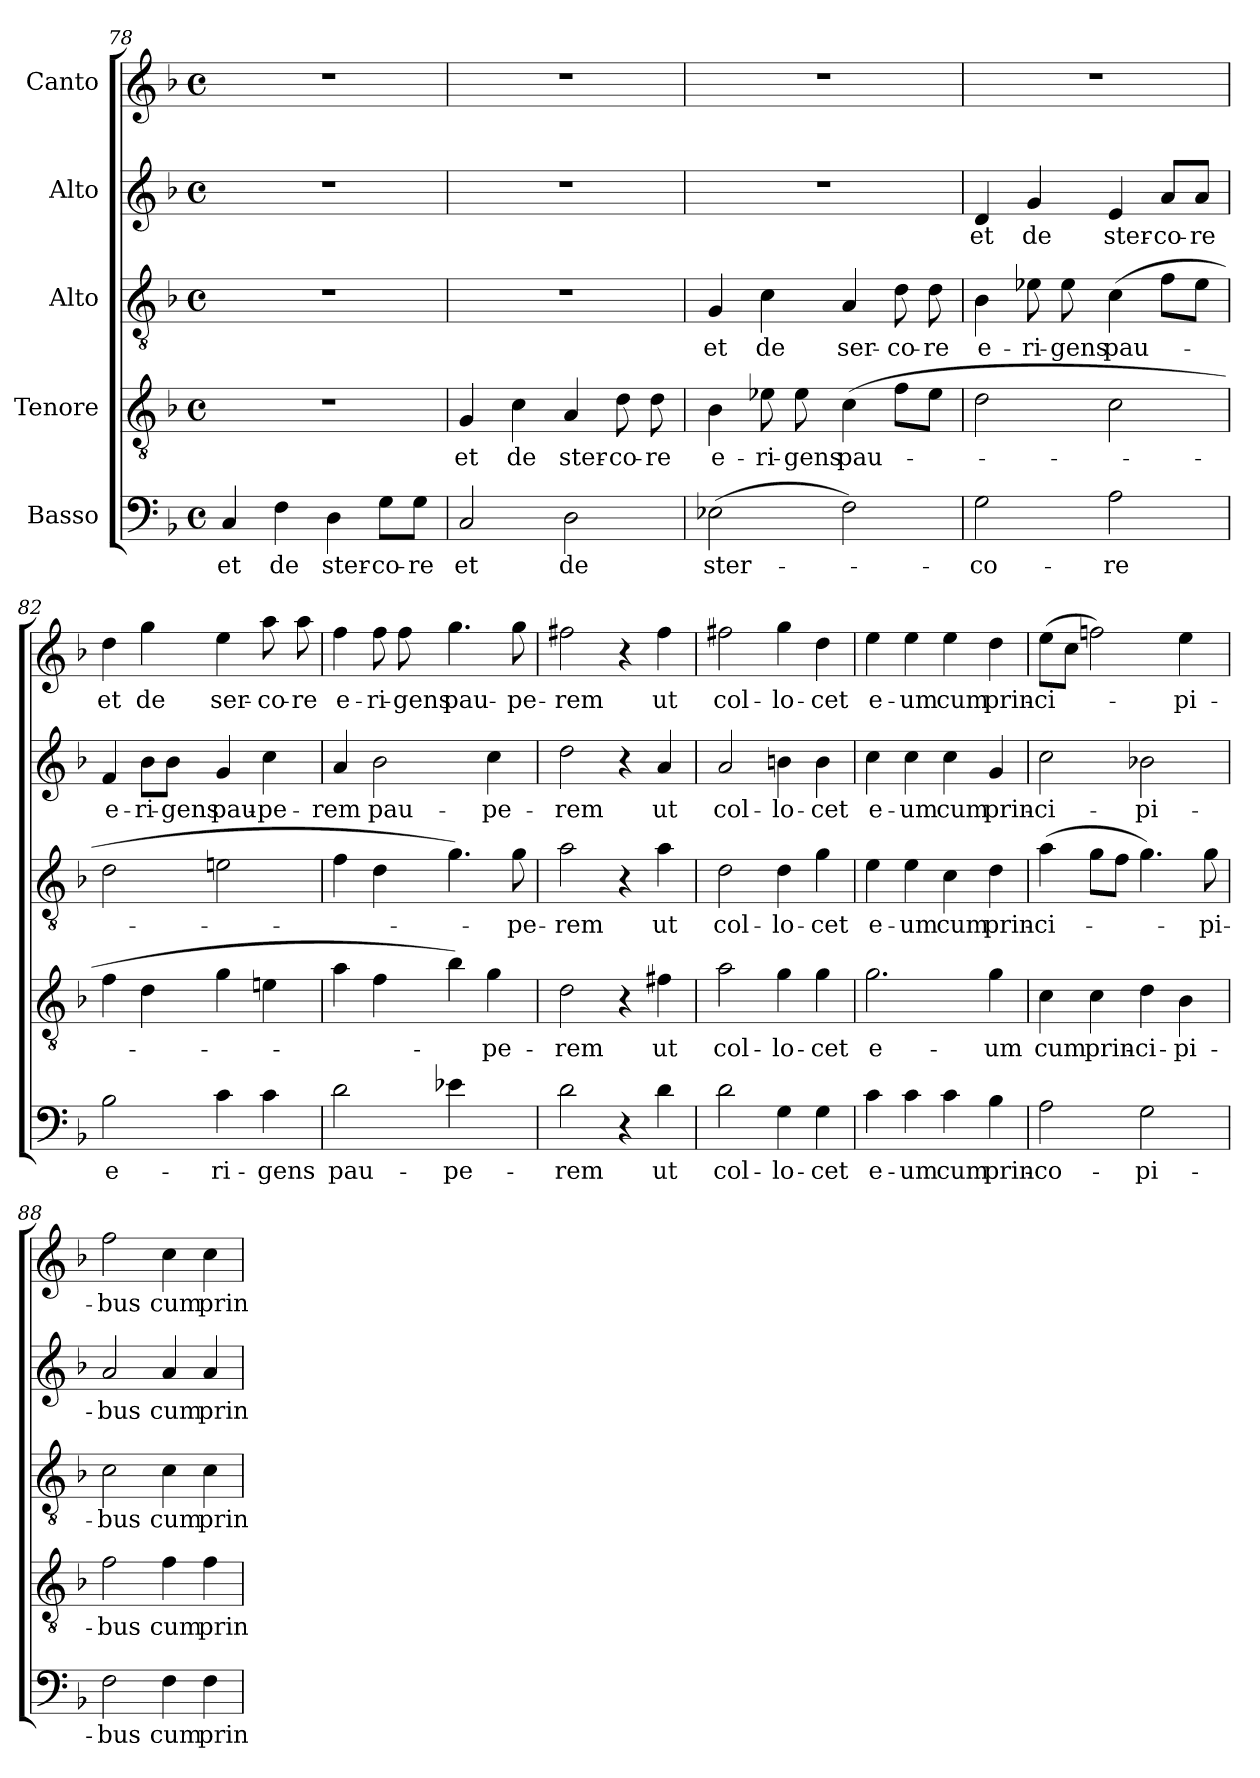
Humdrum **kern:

**kern	**text	**kern	**text	**kern	**text	**kern	**text	**kern	**text
*part5	*part5	*part4	*part4	*part3	*part3	*part2	*part2	*part1	*part1
*staff5	*staff5	*staff4	*staff4	*staff3	*staff3	*staff2	*staff2	*staff1	*staff1
*I"Basso	*	*I"Tenore	*	*I"Alto	*	*I"Alto	*	*I"Canto	*
!!LO:PB:g=z
*clefF4	*	*clefGv2	*	*clefGv2	*	*clefG2	*	*clefG2	*
*ITrd7c12	*	*	*	*	*	*	*	*	*
*k[b-]	*	*k[b-]	*	*k[b-]	*	*k[b-]	*	*k[b-]	*
*F:	*	*F:	*	*F:	*	*F:	*	*F:	*
*M4/4	*	*M4/4	*	*M4/4	*	*M4/4	*	*M4/4	*
*met(c)	*	*met(c)	*	*met(c)	*	*met(c)	*	*met(c)	*
=78	=78	=78	=78	=78	=78	=78	=78	=78	=78
!	!LO:LY:b	!	!	!	!	!	!	!	!
4CC/	et	1r	.	1r	.	1r	.	1r	.
!	!LO:LY:b	!	!	!	!	!	!	!	!
4FF\	de	.	.	.	.	.	.	.	.
!	!LO:LY:b	!	!	!	!	!	!	!	!
4DD\	ster-	.	.	.	.	.	.	.	.
!	!LO:LY:b	!	!	!	!	!	!	!	!
8GG\L	-co-	.	.	.	.	.	.	.	.
!	!LO:LY:b	!	!	!	!	!	!	!	!
8GG\J	-re	.	.	.	.	.	.	.	.
=79	=79	=79	=79	=79	=79	=79	=79	=79	=79
!	!LO:LY:b	!	!LO:LY:b	!	!	!	!	!	!
2CC/	et	4G/	et	1r	.	1r	.	1r	.
!	!	!	!LO:LY:b	!	!	!	!	!	!
.	.	4c\	de	.	.	.	.	.	.
!	!LO:LY:b	!	!LO:LY:b	!	!	!	!	!	!
2DD\	de	4A/	ster-	.	.	.	.	.	.
!	!	!	!LO:LY:b	!	!	!	!	!	!
.	.	8d\	-co-	.	.	.	.	.	.
!	!	!	!LO:LY:b	!	!	!	!	!	!
.	.	8d\	-re	.	.	.	.	.	.
=80	=80	=80	=80	=80	=80	=80	=80	=80	=80
!	!LO:LY:b	!	!LO:LY:b	!	!LO:LY:b	!	!	!	!
(>2EE-X\	ster-	4B-\	e-	4G/	et	1r	.	1r	.
!	!	!	!LO:LY:b	!	!LO:LY:b	!	!	!	!
.	.	8e-X\	-ri-	4c\	de	.	.	.	.
!	!	!	!LO:LY:b	!	!	!	!	!	!
.	.	8e-\	-gens	.	.	.	.	.	.
!	!	!	!LO:LY:b	!	!LO:LY:b	!	!	!	!
2FF\)	.	(>4c\	pau-	4A/	ser-	.	.	.	.
!	!	!	!	!	!LO:LY:b	!	!	!	!
.	.	8f\L	.	8d\	-co-	.	.	.	.
!	!	!	!	!	!LO:LY:b	!	!	!	!
.	.	8e-\J	.	8d\	-re	.	.	.	.
=81	=81	=81	=81	=81	=81	=81	=81	=81	=81
!	!LO:LY:b	!	!	!	!LO:LY:b	!	!LO:LY:b	!	!
2GG\	-co-	2d\	.	4B-\	e-	4d/	et	1r	.
!	!	!	!	!	!LO:LY:b	!	!LO:LY:b	!	!
.	.	.	.	8e-X\	-ri-	4g/	de	.	.
!	!	!	!	!	!LO:LY:b	!	!	!	!
.	.	.	.	8e-\	-gens	.	.	.	.
!	!LO:LY:b	!	!	!	!LO:LY:b	!	!LO:LY:b	!	!
2AA\	-re	2c\	.	(>4c\	pau-	4e/	ster-	.	.
!	!	!	!	!	!	!	!LO:LY:b	!	!
.	.	.	.	8f\L	.	8a/L	-co-	.	.
!	!	!	!	!	!	!	!LO:LY:b	!	!
.	.	.	.	8e-\J	.	8a/J	-re	.	.
=82	=82	=82	=82	=82	=82	=82	=82	=82	=82
!	!LO:LY:b	!	!	!	!	!	!LO:LY:b	!	!LO:LY:b
2BB-\	e-	4f\	.	2d\	.	4f/	e-	4dd\	et
!	!	!	!	!	!	!	!LO:LY:b	!	!LO:LY:b
.	.	4d\	.	.	.	8b-\L	-ri-	4gg\	de
!	!	!	!	!	!	!	!LO:LY:b	!	!
.	.	.	.	.	.	8b-\J	-gens	.	.
!	!LO:LY:b	!	!	!	!	!	!LO:LY:b	!	!LO:LY:b
4C\	-ri-	4g\	.	2en\	.	4g/	pau-	4ee\	ser-
!	!LO:LY:b	!	!	!	!	!	!LO:LY:b	!	!LO:LY:b
4C\	-gens	4en\	.	.	.	4cc\	-pe-	8aa\	-co-
!	!	!	!	!	!	!	!	!	!LO:LY:b
.	.	.	.	.	.	.	.	8aa\	-re
!!LO:LB:g=z
=83	=83	=83	=83	=83	=83	=83	=83	=83	=83
!	!LO:LY:b	!	!LO:LY:b	!	!LO:LY:b	!	!LO:LY:b	!	!LO:LY:b
2D\	pau-	4a\	-­-	4f\	-­-	4a/	-­rem	4ff\	e-
!	!	!	!	!	!	!	!LO:LY:b	!	!LO:LY:b
.	.	4f\	.	4d\	.	2b-\	pau-	8ff\	-ri-
!	!	!	!	!	!	!	!	!	!LO:LY:b
.	.	.	.	.	.	.	.	8ff\	-gens
!	!LO:LY:b	!	!	!	!	!	!	!	!LO:LY:b
4E-X\	-pe-	4b-\)	.	4.g\)	.	.	.	4.gg\	pau-
!	!	!	!LO:LY:b	!	!	!	!LO:LY:b	!	!
4ryy	.	4g\	-pe-	.	.	4cc\	-pe-	.	.
!	!	!	!	!	!LO:LY:b	!	!	!	!LO:LY:b
.	.	.	.	8g\	-pe-	.	.	8gg\	-pe-
=84	=84	=84	=84	=84	=84	=84	=84	=84	=84
!	!LO:LY:b	!	!LO:LY:b	!	!LO:LY:b	!	!LO:LY:b	!	!LO:LY:b
2D\	-rem	2d\	-rem	2a\	-rem	2dd\	-rem	2ff#X\	-rem
4r	.	4r	.	4r	.	4r	.	4r	.
!	!LO:LY:b	!	!LO:LY:b	!	!LO:LY:b	!	!LO:LY:b	!	!LO:LY:b
4D\	ut	4f#X\	ut	4a\	ut	4a/	ut	4ff#\	ut
=85	=85	=85	=85	=85	=85	=85	=85	=85	=85
!	!LO:LY:b	!	!LO:LY:b	!	!LO:LY:b	!	!LO:LY:b	!	!LO:LY:b
2D\	col-	2a\	col-	2d\	col-	2a/	col-	2ff#X\	col-
!	!LO:LY:b	!	!LO:LY:b	!	!LO:LY:b	!	!LO:LY:b	!	!LO:LY:b
4GG\	-lo-	4g\	-lo-	4d\	-lo-	4bn\	-lo-	4gg\	-lo-
!	!LO:LY:b	!	!LO:LY:b	!	!LO:LY:b	!	!LO:LY:b	!	!LO:LY:b
4GG\	-cet	4g\	-cet	4g\	-cet	4b\	-cet	4dd\	-cet
=86	=86	=86	=86	=86	=86	=86	=86	=86	=86
!	!LO:LY:b	!	!LO:LY:b	!	!LO:LY:b	!	!LO:LY:b	!	!LO:LY:b
4C\	e-	2.g\	e-	4e\	e-	4cc\	e-	4ee\	e-
!	!LO:LY:b	!	!	!	!LO:LY:b	!	!LO:LY:b	!	!LO:LY:b
4C\	-um	.	.	4e\	-um	4cc\	-um	4ee\	-um
!	!LO:LY:b	!	!	!	!LO:LY:b	!	!LO:LY:b	!	!LO:LY:b
4C\	cum	.	.	4c\	cum	4cc\	cum	4ee\	cum
!	!LO:LY:b	!	!LO:LY:b	!	!LO:LY:b	!	!LO:LY:b	!	!LO:LY:b
4BB-\	prin-	4g\	-um	4d\	prin-	4g/	prin-	4dd\	prin-
=87	=87	=87	=87	=87	=87	=87	=87	=87	=87
!	!LO:LY:b	!	!LO:LY:b	!	!LO:LY:b	!	!LO:LY:b	!	!LO:LY:b
2AA\	-co-	4c\	cum	(>4a\	-ci-	2cc\	-ci-	(>8ee\L	-ci-
.	.	.	.	.	.	.	.	8cc\J	.
!	!	!	!LO:LY:b	!	!	!	!	!	!
.	.	4c\	prin-	8g\L	.	.	.	2ffn\)	.
.	.	.	.	8f\J	.	.	.	.	.
!	!LO:LY:b	!	!LO:LY:b	!	!	!	!LO:LY:b	!	!
2GG\	-pi-	4d\	-ci-	4.g\)	.	2b-X\	-pi-	.	.
!	!	!	!LO:LY:b	!	!	!	!	!	!LO:LY:b
.	.	4B-\	-pi-	.	.	.	.	4ee\	-pi-
!	!	!	!	!	!LO:LY:b	!	!	!	!
.	.	.	.	8g\	-pi-	.	.	.	.
!!LO:PB:g=z
=88	=88	=88	=88	=88	=88	=88	=88	=88	=88
!	!LO:LY:b	!	!LO:LY:b	!	!LO:LY:b	!	!LO:LY:b	!	!LO:LY:b
2FF\	-­bus	2f\	-­bus	2c\	-­bus	2a/	-­bus	2ff\	-­bus
!	!LO:LY:b	!	!LO:LY:b	!	!LO:LY:b	!	!LO:LY:b	!	!LO:LY:b
4FF\	cum	4f\	cum	4c\	cum	4a/	cum	4cc\	cum
!	!LO:LY:b	!	!LO:LY:b	!	!LO:LY:b	!	!LO:LY:b	!	!LO:LY:b
4FF\	prin-	4f\	prin-	4c\	prin-	4a/	prin-	4cc\	prin-
=	=	=	=	=	=	=	=	=	=
*-	*-	*-	*-	*-	*-	*-	*-	*-	*-
